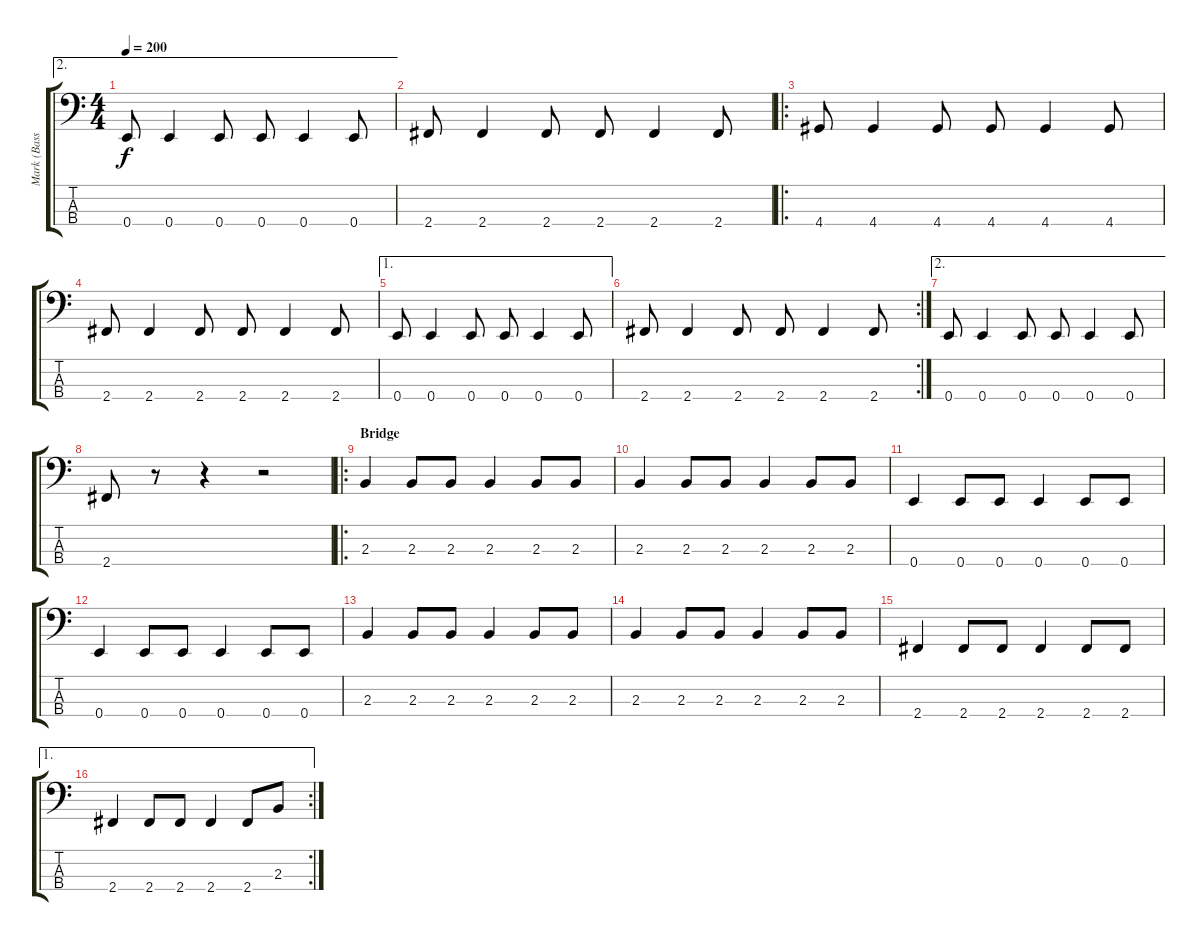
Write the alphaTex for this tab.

\track ("Mark (Bass)" "Mark (Bass") {instrument electricbasspick}
\staff {score tabs}
\tuning (G2 D2 A1 E1) {hide}
\ae 2
\ts (4 4)
\tempo 200
\clef f4
\ks c
0.4.8{dy f} 0.4.4 0.4.8 0.4.8 0.4.4 0.4.8 |
2.4.8 2.4.4 2.4.8 2.4.8 2.4.4 2.4.8 |
\ro
4.4.8 4.4.4 4.4.8 4.4.8 4.4.4 4.4.8 |
2.4.8 2.4.4 2.4.8 2.4.8 2.4.4 2.4.8 |
\ae 1
0.4.8 0.4.4 0.4.8 0.4.8 0.4.4 0.4.8 |
\rc 2
2.4.8 2.4.4 2.4.8 2.4.8 2.4.4 2.4.8 |
\ae 2
0.4.8 0.4.4 0.4.8 0.4.8 0.4.4 0.4.8 |
2.4.8 r.8 r.4 r.2 |
\ro
\section ("" "Bridge")
2.3.4 2.3.8 2.3.8 2.3.4 2.3.8 2.3.8 |
2.3.4 2.3.8 2.3.8 2.3.4 2.3.8 2.3.8 |
0.4.4 0.4.8 0.4.8 0.4.4 0.4.8 0.4.8 |
0.4.4 0.4.8 0.4.8 0.4.4 0.4.8 0.4.8 |
2.3.4 2.3.8 2.3.8 2.3.4 2.3.8 2.3.8 |
2.3.4 2.3.8 2.3.8 2.3.4 2.3.8 2.3.8 |
2.4.4 2.4.8 2.4.8 2.4.4 2.4.8 2.4.8 |
\ae 1
\rc 2
2.4.4 2.4.8 2.4.8 2.4.4 2.4.8 2.3.8
